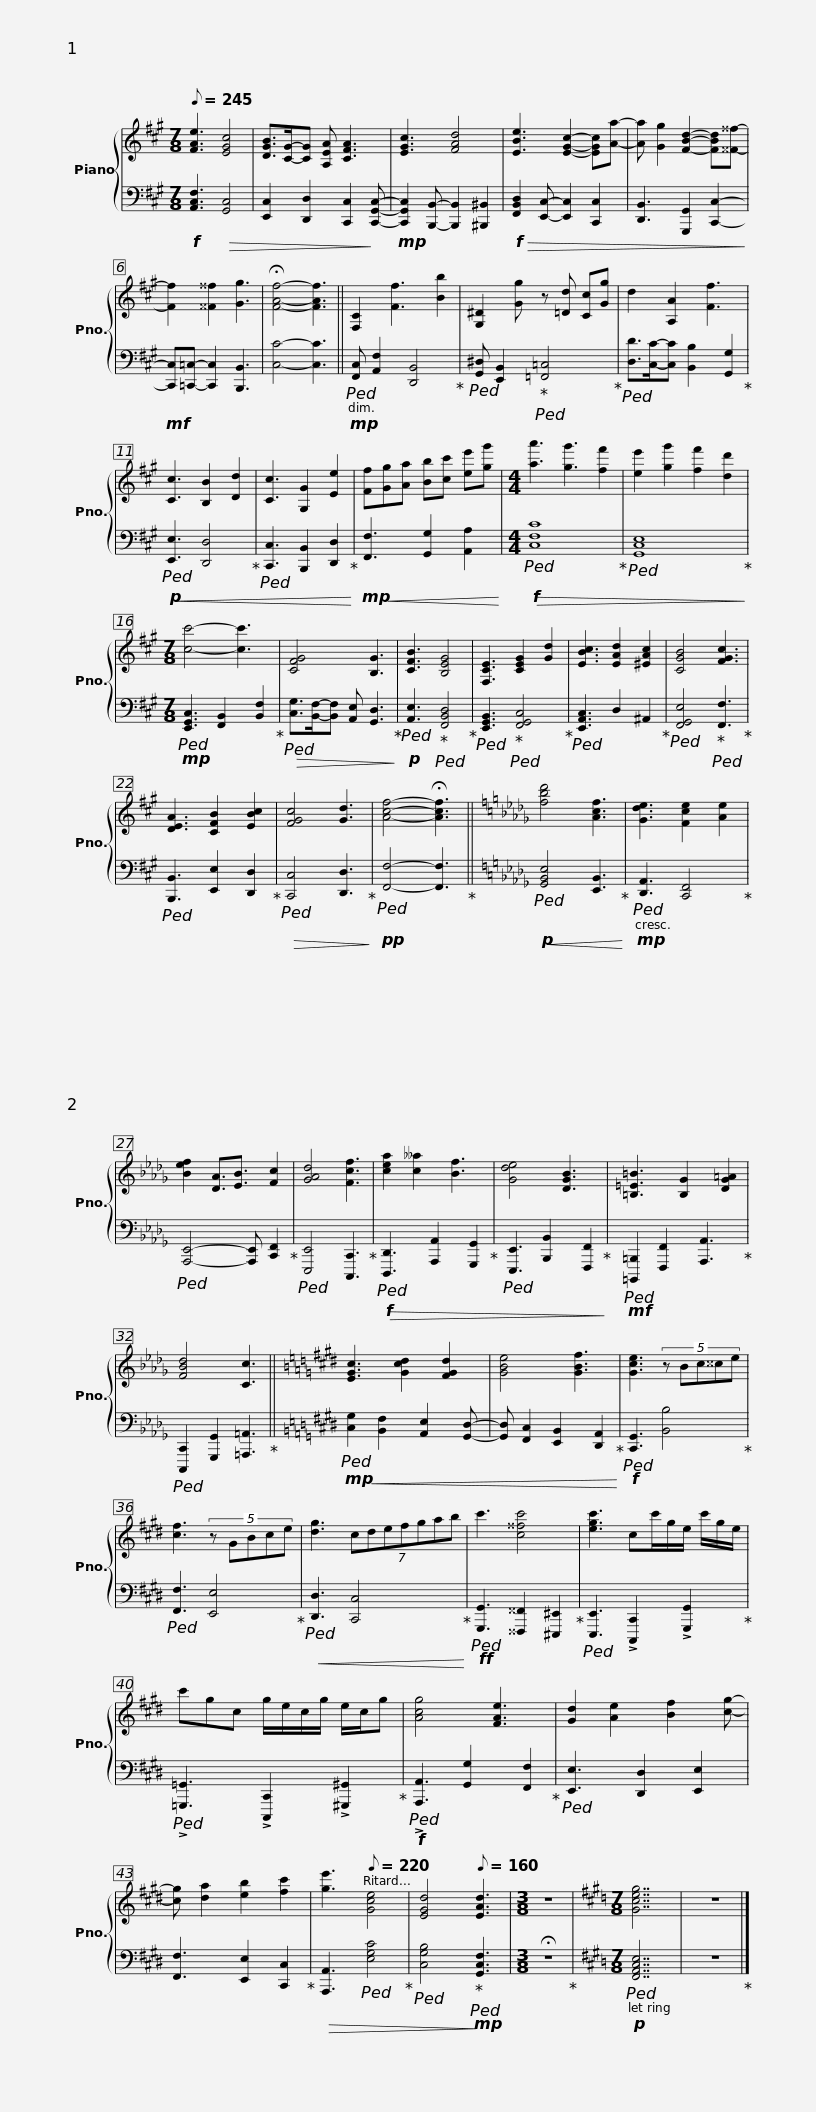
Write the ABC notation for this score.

X:1
%%score { 1 | 2 }
L:1/8
Q:1/8=245
M:7/8
I:linebreak $
K:A
V:1 treble
V:2 bass
V:1
 [FAe]3 [EGc]4 | [DGB]>[CG]-[CG] [A,EA] [CFA]3 | [EGc]3 [FAd]4 | [EBe]3 [EGc]2- [EGc][Aa]- | [Aa] [Gg]2 [FBd]2- [FBd][^^F^^f]- | %5
 [Ff]2 [^^F^^f]2 [Gg]3 | !fermata![FAf]4- [FAf]3 ||$ [F,C]2 [Ff]3 [Bb]2 | [G,^D]2 [Gg] z [=Dd] [Cc][Gg] | d2 [A,A]2 [Ff]3 | %10
 [Cc]3 [B,B]2 [Dd]2 | [Cc]3 [G,G]2 [Ee]2 |$ [Ff][Gg][Aa] [Bb][cc'] [ee'][gg'] |[M:4/4] [aa']3 [gg']3 [ff']2 | [ee']2 [gg']2 [ff']2 [dd']2 | %15
[M:7/8] [cc']4- [cc']3 | [CFG]4 [B,G]3 |$ [CFB]3 [B,EG]4 | [F,CE]3 [CEG]2 [Gd]2 | [EBc]3 [EAd]2 [^EAc]2 | %20
 [CGB]4 [FGc]3 | [DEA]3 [CFB]2 [EBc]2 | [FGc]4 [Gd]3 | [Acf]4- !fermata![Acf]3 ||$[K:Db] [fbd']4 [Acf]3 | %25
 [Gde]3 [Fce]2 [Ae]2 | [Bef]2 [DA]3/2[EB]3/2 [Fc]2 | [GAd]4 [Fcf]3 | [cea]2 [c__a]2 [Bf]3 | [Gde]4 [DGB]3 | %30
 [=B,=E=B]3 [B,G]2 [DG=A]2 | [FBd]4 [Cc]3 ||$[K:E] [EGc]3 [Gcd]2 [FGd]2 | [GBe]4 [GBf]3 | [Gce]3 (5:4:5z Bc^^ce | %35
 [cf]3 (5:4:5z GBce | [dg]3 (7:4:7cdefgab | c'3 [c^^fc']4 |$ [egc']3 cc'/g/e/ c'/g/e/ | c'gc g/e/c/g/ e/c/g | %40
 [Acg]4 [FAe]3 | [Gd]2 [Ae]2 [Bf]2 [cg]- | [cg] [da]2 [eb]2 [fc']2 | [ge']3[Q:1/8=220] [Gce]4 |[Q:1/8=180] [EGd]4[Q:1/8=160] [EAd]3 |$ %45
[M:3/8] z3 |[K:A][M:7/8] [Gceg]7 | z7 |] %48
V:2
!f! [A,,C,F,]3!>(! [G,,C,]4 | [E,,C,]2 [D,,D,]2 [C,,C,]2!>)! [C,,G,,C,]- |!mp! [C,,G,,C,]2 [B,,,B,,]- [B,,,B,,]2 [^B,,,^B,,]2 |!f!!>(! [F,,B,,D,]2 [E,,C,]- [E,,C,]2 [C,,C,]2 | [D,,B,,]3 [G,,,G,,]2 [C,,C,]2-!>)! | %5
!mf! [C,,C,][=C,,=C,]- [C,,C,]2 [B,,,B,,]3 | [C,C]4- [C,C]3 ||$!mp!!ped! [F,,C,] [A,,F,]2 [D,,B,,]4!ped-up! |!ped! [G,,^D,] [E,,B,,]2!ped-up!!ped! [=F,,=C,]4!ped-up! |!ped! [D,D]>[C,C]-[C,C] [B,,B,]2 [G,,G,]2!ped-up! | %10
!p!!ped!!<(! [E,,E,]3 [D,,D,]4!ped-up! |!ped! [C,,C,]3 [B,,,B,,]2 [D,,D,]2!<)!!ped-up! |$!mp!!<(! [F,,F,]3 [G,,G,]2 [A,,A,]2!<)! |[M:4/4]!f!!ped!!>(! [C,F,C]8!ped-up! |!ped! [G,,C,E,]8!>)!!ped-up! | %15
[M:7/8]!mp!!ped! [E,,G,,C,]3 [F,,B,,]2 [B,,F,]2!ped-up! |!ped!!>(! [C,G,]>[B,,F,]-[B,,F,] [A,,E,] [G,,D,]3!ped-up!!>)! |$!p!!ped! [A,,E,]3!ped-up!!ped! [F,,B,,D,]4!ped-up! |!ped! [E,,G,,B,,]3!ped-up!!ped! [F,,G,,C,]4!ped-up! |!ped! [E,,A,,C,]3 D,2 ^A,,2!ped-up! | %20
!ped! [F,,G,,E,]4!ped-up!!ped! [F,,F,]3!ped-up! |!ped! [B,,,B,,]3 [E,,E,]2 [D,,D,]2!ped-up! |!ped!!>(! [C,,C,]4 [D,,D,]3!ped-up!!>)! |!pp!!ped! [F,,F,]4- [F,,F,]3!ped-up! ||$[K:Db]!p!!ped!!<(! [G,,B,,E,]4 [E,,B,,]3!ped-up!!<)! | %25
!mp!!ped! [D,,A,,]3 [C,,F,,]4!ped-up! |!ped! [A,,,E,,]4- [A,,,E,,] [C,,F,,]2!ped-up! |!ped! [E,,,E,,]4 [C,,,C,,]3!ped-up! |!f!!ped!!>(! [D,,,D,,]3 [A,,,A,,]2 [G,,,G,,]2!ped-up! |!ped! [E,,,E,,]3 [B,,,B,,]2 [F,,,F,,]2!>)!!ped-up! | %30
!mf!!ped! [=B,,,,=B,,,]2 [F,,,F,,]2 [A,,,A,,]3!ped-up! |!ped! [C,,,C,,]2 [G,,,G,,]2 [=A,,,=A,,]3!ped-up! ||$[K:E]!mp!!<(!!ped! [C,G,]2 [B,,F,]2 [A,,E,]2 [G,,D,]- | [G,,D,] [F,,C,]2 [E,,B,,]2 [D,,A,,]2!<)!!ped-up! |!f!!ped! [C,,G,,]3 [B,,B,]4!ped-up! | %35
!ped! [F,,F,]3 [E,,E,]4!ped-up! |!<(!!ped! [D,,D,]3 [C,,C,]4!<)!!ped-up! |!ff!!ped! [G,,,G,,]3 [^^F,,,^^F,,]2 [^E,,,^E,,]2!ped-up! |$!ped! [E,,,E,,]3 !>![C,,,C,,]2 !>![G,,,G,,]2!ped-up! |!ped! !>![=G,,,=G,,]3 !>![C,,,C,,]2 !>![^G,,,^G,,]2!ped-up! | %40
!f!!ped! !>![A,,,A,,]3 [G,,G,]2 [F,,F,]2!ped-up! |!ped! [E,,E,]3 [D,,D,]2 [E,,E,]2 | [F,,F,]3 [E,,E,]2 [C,,C,]2!ped-up! |!>(! [A,,,A,,]3!ped! [E,G,C]4!ped-up! |!ped! [C,G,B,]4!>)!!ped-up!!mp!!ped! [G,,C,F,]3 |$ %45
[M:3/8] !fermata!z3!ped-up! |[K:A][M:7/8]!p!!ped! [F,,A,,C,E,]7 | z7!ped-up! |] %48
